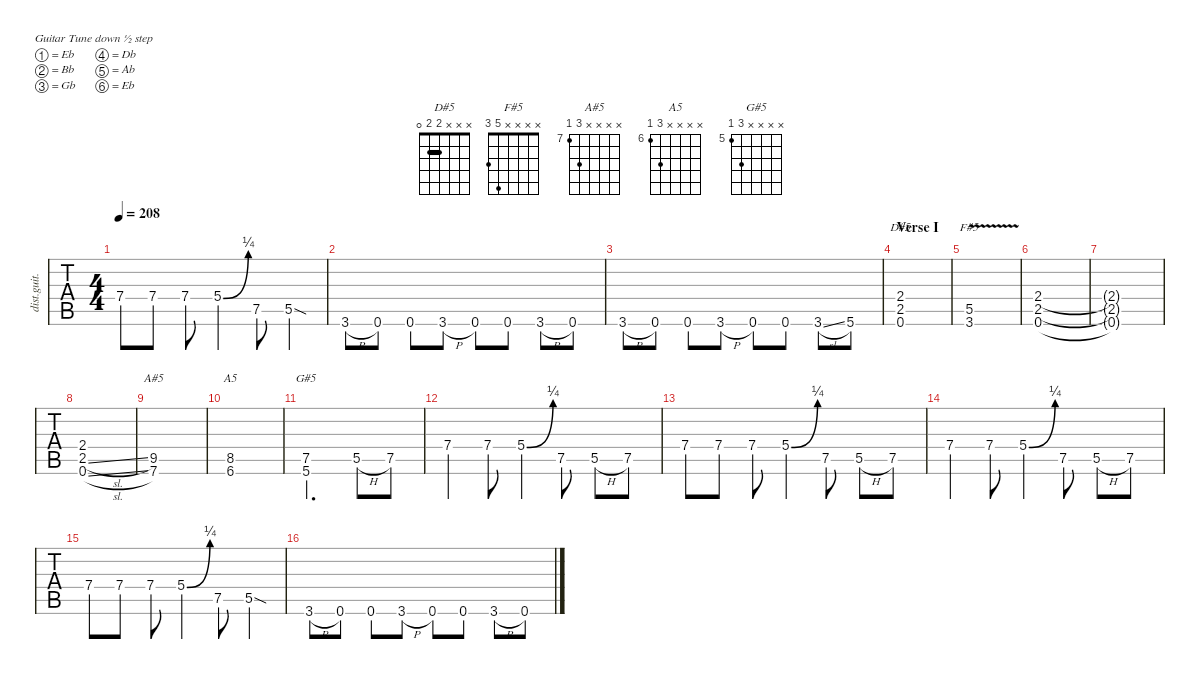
\defaultSystemsLayout 4
\hideDynamics
\bracketExtendMode nobrackets
\otherSystemsTrackNameOrientation horizontal
\track ("Rhythm Guitar 1 (James)" "dist.guit.") {multiBarRest instrument distortionguitar}
\staff {tabs}
\tuning (Eb4 Bb3 Gb3 Db3 Ab2 Eb2)
\chord ("D#5" x x x 2 2 0) {showfingering false barre 2}
\chord ("F#5" x x x x 5 3) {showfingering false}
\chord ("A#5" x x x x 9 7) {firstfret 7 showfingering false}
\chord ("A5" x x x x 8 6) {firstfret 6 showfingering false}
\chord ("G#5" x x x x 7 5) {firstfret 5 showfingering false}
\ts (4 4)
\tempo 208
\clef g2
\ks c
7.4{acc #}.8{dy mf} 7.4{acc #}.8 7.4{acc #}.8 5.4{be (bend 0 0 14.399999999999999 1) acc #}.4 7.5{acc #}.8 5.5{sod acc #}.4 |
3.6{h acc #}.8 0.6{acc #}.8 0.6{acc #}.8 3.6{h acc #}.8 0.6{acc #}.8 0.6{acc #}.8 3.6{h acc #}.8 0.6{acc #}.8 |
3.6{h acc #}.8 0.6{acc #}.8 0.6{acc #}.8 3.6{h acc #}.8 0.6{acc #}.8 0.6{acc #}.8 3.6{sl acc #}.8 5.6{acc #}.8 |
\section ("" "Verse I")
(0.6{acc #} 2.5{acc #} 2.4{acc #}).1{ch "D#5"} |
(3.6{v acc #} 5.5{acc #}).1{ch "F#5"} |
(0.6{acc #} 2.5{acc #} 2.4{acc #}).1 |
(0.6{t acc #} 2.5{t acc #} 2.4{t acc #}).1 |
(0.6{sl acc #} 2.5{sl acc #} 2.4{acc #}).1 |
(9.5 7.6{acc #}).1{ch "A#5"} |
(8.5 6.6).1{ch "A5"} |
(7.5{acc #} 5.6{acc #}).2{d ch "G#5"} 5.5{h acc #}.8 7.5{acc #}.8 |
7.4{acc #}.4 7.4{acc #}.8 5.4{be (bend 0 0 13.2 1) acc #}.4 7.5{acc #}.8 5.5{h acc #}.8 7.5{acc #}.8 |
7.4{acc #}.8 7.4{acc #}.8 7.4{acc #}.8 5.4{be (bend 0 0 15 1) acc #}.4 7.5{acc #}.8 5.5{h acc #}.8 7.5{acc #}.8 |
7.4{acc #}.4 7.4{acc #}.8 5.4{be (bend 0 0 14.399999999999999 1) acc #}.4 7.5{acc #}.8 5.5{h acc #}.8 7.5{acc #}.8 |
7.4{acc #}.8 7.4{acc #}.8 7.4{acc #}.8 5.4{be (bend 0 0 14.399999999999999 1) acc #}.4 7.5{acc #}.8 5.5{sod acc #}.4 |
3.6{h acc #}.8 0.6{acc #}.8 0.6{acc #}.8 3.6{h acc #}.8 0.6{acc #}.8 0.6{acc #}.8 3.6{h acc #}.8 0.6{acc #}.8
